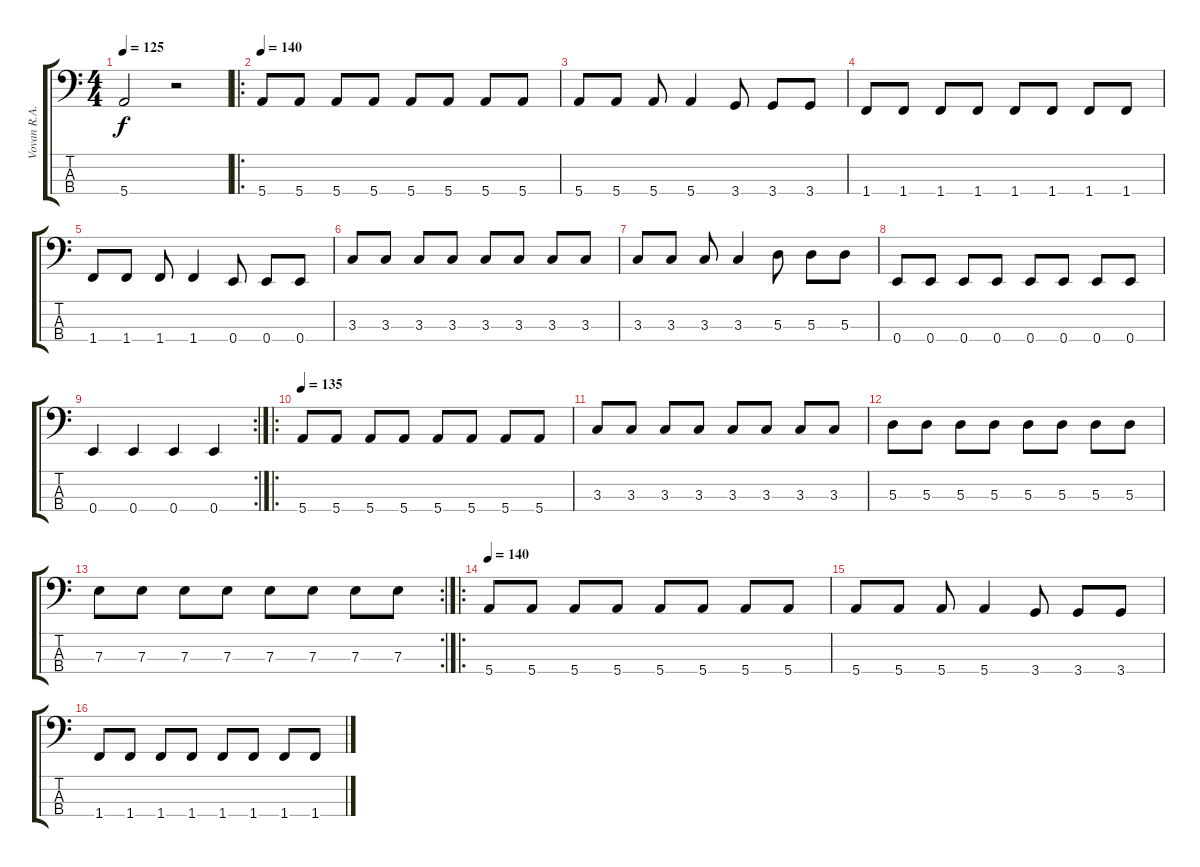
\track ("Vovan R.A.K (FILL-BASS)" "Vovan R.A.") {instrument electricbasspick}
\staff {score tabs}
\tuning (G2 D2 A1 E1) {hide}
\ts (4 4)
\tempo 125
\clef f4
\ks c
5.4.2{dy f} r.2 |
\ro
\tempo 140
5.4.8 5.4.8 5.4.8 5.4.8 5.4.8 5.4.8 5.4.8 5.4.8 |
5.4.8 5.4.8 5.4.8 5.4.4 3.4.8 3.4.8 3.4.8 |
1.4.8 1.4.8 1.4.8 1.4.8 1.4.8 1.4.8 1.4.8 1.4.8 |
1.4.8 1.4.8 1.4.8 1.4.4 0.4.8 0.4.8 0.4.8 |
3.3.8 3.3.8 3.3.8 3.3.8 3.3.8 3.3.8 3.3.8 3.3.8 |
3.3.8 3.3.8 3.3.8 3.3.4 5.3.8 5.3.8 5.3.8 |
0.4.8 0.4.8 0.4.8 0.4.8 0.4.8 0.4.8 0.4.8 0.4.8 |
\rc 2
0.4.4 0.4.4 0.4.4 0.4.4 |
\ro
\tempo 135
5.4.8 5.4.8 5.4.8 5.4.8 5.4.8 5.4.8 5.4.8 5.4.8 |
3.3.8 3.3.8 3.3.8 3.3.8 3.3.8 3.3.8 3.3.8 3.3.8 |
5.3.8 5.3.8 5.3.8 5.3.8 5.3.8 5.3.8 5.3.8 5.3.8 |
\rc 2
7.3.8 7.3.8 7.3.8 7.3.8 7.3.8 7.3.8 7.3.8 7.3.8 |
\ro
\tempo 140
5.4.8 5.4.8 5.4.8 5.4.8 5.4.8 5.4.8 5.4.8 5.4.8 |
5.4.8 5.4.8 5.4.8 5.4.4 3.4.8 3.4.8 3.4.8 |
1.4.8 1.4.8 1.4.8 1.4.8 1.4.8 1.4.8 1.4.8 1.4.8
